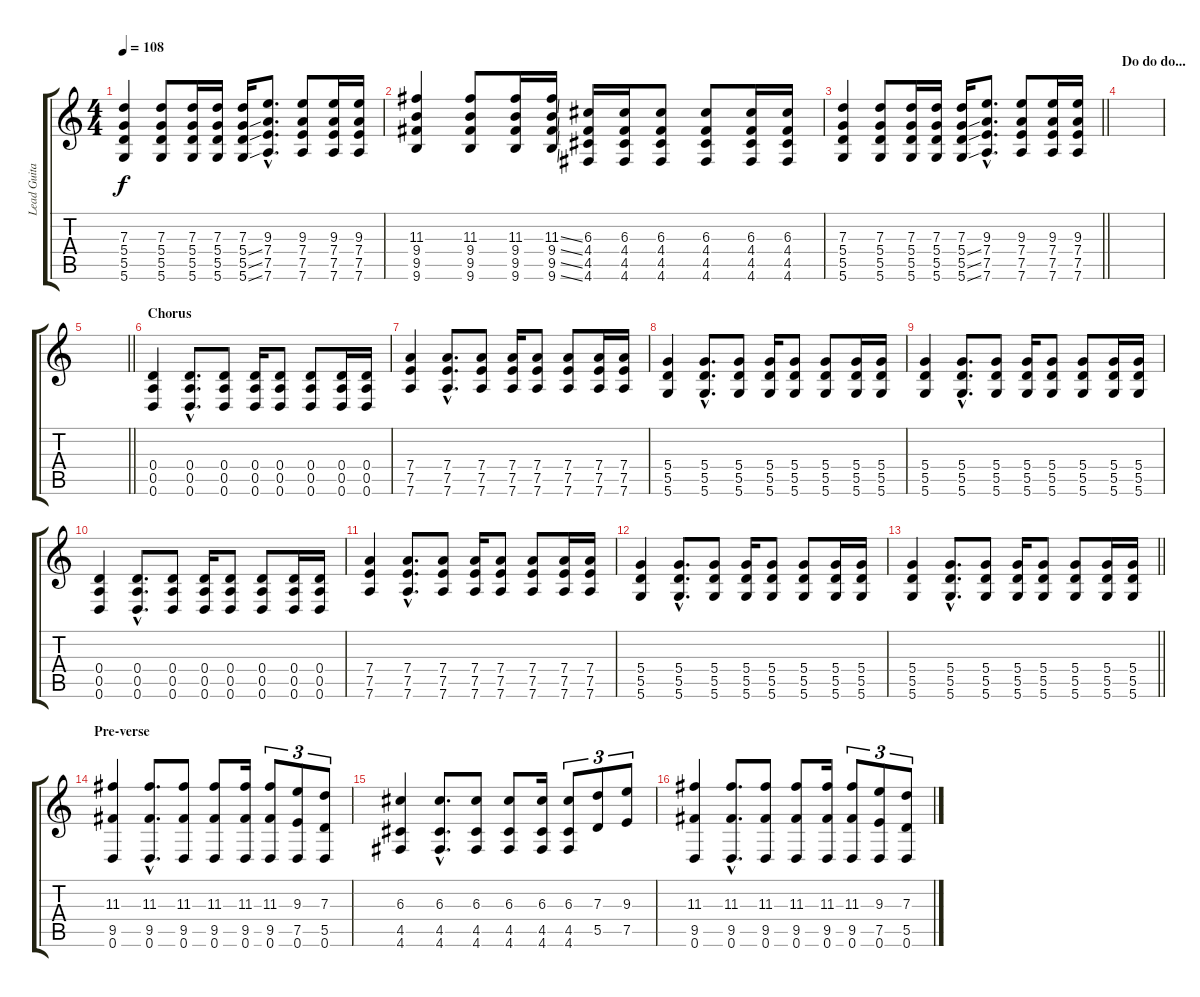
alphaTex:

\track ("Lead Guitar" "Lead Guita") {instrument overdrivenguitar}
\staff {score tabs}
\tuning (E4 B3 G3 D3 A2 D2) {hide}
\ts (4 4)
\tempo 108
\clef g2
\ks c
(7.3 5.4 5.5 5.6).4{dy f} (7.3 5.4 5.5 5.6).8 (7.3 5.4 5.5 5.6).16 (7.3 5.4 5.5 5.6).16 (7.3 5.4{ss} 5.5{ss} 5.6{ss}).16 (9.3{hac} 7.4{hac} 7.5{hac} 7.6{hac}).8{d} (9.3 7.4 7.5 7.6).8 (9.3 7.4 7.5 7.6).16 (9.3 7.4 7.5 7.6).16 |
(11.3 9.4 9.5 9.6).4 (11.3 9.4 9.5 9.6).8 (11.3 9.4 9.5 9.6).16 (11.3{ss} 9.4{ss} 9.5{ss} 9.6{ss}).16 (6.3 4.4 4.5 4.6).16 (6.3 4.4 4.5 4.6).16 (6.3 4.4 4.5 4.6).8 (6.3 4.4 4.5 4.6).8 (6.3 4.4 4.5 4.6).16 (6.3 4.4 4.5 4.6).16 |
\barLineRight lightlight
(7.3 5.4 5.5 5.6).4 (7.3 5.4 5.5 5.6).8 (7.3 5.4 5.5 5.6).16 (7.3 5.4 5.5 5.6).16 (7.3 5.4{ss} 5.5{ss} 5.6{ss}).16 (9.3{hac} 7.4{hac} 7.5{hac} 7.6{hac}).8{d} (9.3 7.4 7.5 7.6).8 (9.3 7.4 7.5 7.6).16 (9.3 7.4 7.5 7.6).16 |
\section ("" "Do do do...")
|
\barLineRight lightlight
|
\section ("" "Chorus")
(0.4 0.5 0.6).4 (0.4{hac} 0.5{hac} 0.6{hac}).8{d} (0.4 0.5 0.6).8 (0.4 0.5 0.6).16 (0.4 0.5 0.6).8 (0.4 0.5 0.6).8 (0.4 0.5 0.6).16 (0.4 0.5 0.6).16 |
(7.4 7.5 7.6).4 (7.4{hac} 7.5{hac} 7.6{hac}).8{d} (7.4 7.5 7.6).8 (7.4 7.5 7.6).16 (7.4 7.5 7.6).8 (7.4 7.5 7.6).8 (7.4 7.5 7.6).16 (7.4 7.5 7.6).16 |
(5.4 5.5 5.6).4 (5.4{hac} 5.5{hac} 5.6{hac}).8{d} (5.4 5.5 5.6).8 (5.4 5.5 5.6).16 (5.4 5.5 5.6).8 (5.4 5.5 5.6).8 (5.4 5.5 5.6).16 (5.4 5.5 5.6).16 |
(5.4 5.5 5.6).4 (5.4{hac} 5.5{hac} 5.6{hac}).8{d} (5.4 5.5 5.6).8 (5.4 5.5 5.6).16 (5.4 5.5 5.6).8 (5.4 5.5 5.6).8 (5.4 5.5 5.6).16 (5.4 5.5 5.6).16 |
(0.4 0.5 0.6).4 (0.4{hac} 0.5{hac} 0.6{hac}).8{d} (0.4 0.5 0.6).8 (0.4 0.5 0.6).16 (0.4 0.5 0.6).8 (0.4 0.5 0.6).8 (0.4 0.5 0.6).16 (0.4 0.5 0.6).16 |
(7.4 7.5 7.6).4 (7.4{hac} 7.5{hac} 7.6{hac}).8{d} (7.4 7.5 7.6).8 (7.4 7.5 7.6).16 (7.4 7.5 7.6).8 (7.4 7.5 7.6).8 (7.4 7.5 7.6).16 (7.4 7.5 7.6).16 |
(5.4 5.5 5.6).4 (5.4{hac} 5.5{hac} 5.6{hac}).8{d} (5.4 5.5 5.6).8 (5.4 5.5 5.6).16 (5.4 5.5 5.6).8 (5.4 5.5 5.6).8 (5.4 5.5 5.6).16 (5.4 5.5 5.6).16 |
\barLineRight lightlight
(5.4 5.5 5.6).4 (5.4{hac} 5.5{hac} 5.6{hac}).8{d} (5.4 5.5 5.6).8 (5.4 5.5 5.6).16 (5.4 5.5 5.6).8 (5.4 5.5 5.6).8 (5.4 5.5 5.6).16 (5.4 5.5 5.6).16 |
\section ("" "Pre-verse")
(11.3 9.5 0.6).4 (11.3{hac} 9.5{hac} 0.6{hac}).8{d} (11.3 9.5 0.6).8 (11.3 9.5 0.6).8 (11.3 9.5 0.6).16 (11.3 9.5 0.6).8{tu (3 2)} (9.3 7.5 0.6).8{tu (3 2)} (7.3 5.5 0.6).8{tu (3 2)} |
(6.3 4.5 4.6).4 (6.3{hac} 4.5{hac} 4.6{hac}).8{d} (6.3 4.5 4.6).8 (6.3 4.5 4.6).8 (6.3 4.5 4.6).16 (6.3 4.5 4.6).8{tu (3 2)} (7.3 5.5).8{tu (3 2)} (9.3 7.5).8{tu (3 2)} |
(11.3 9.5 0.6).4 (11.3{hac} 9.5{hac} 0.6{hac}).8{d} (11.3 9.5 0.6).8 (11.3 9.5 0.6).8 (11.3 9.5 0.6).16 (11.3 9.5 0.6).8{tu (3 2)} (9.3 7.5 0.6).8{tu (3 2)} (7.3 5.5 0.6).8{tu (3 2)}
